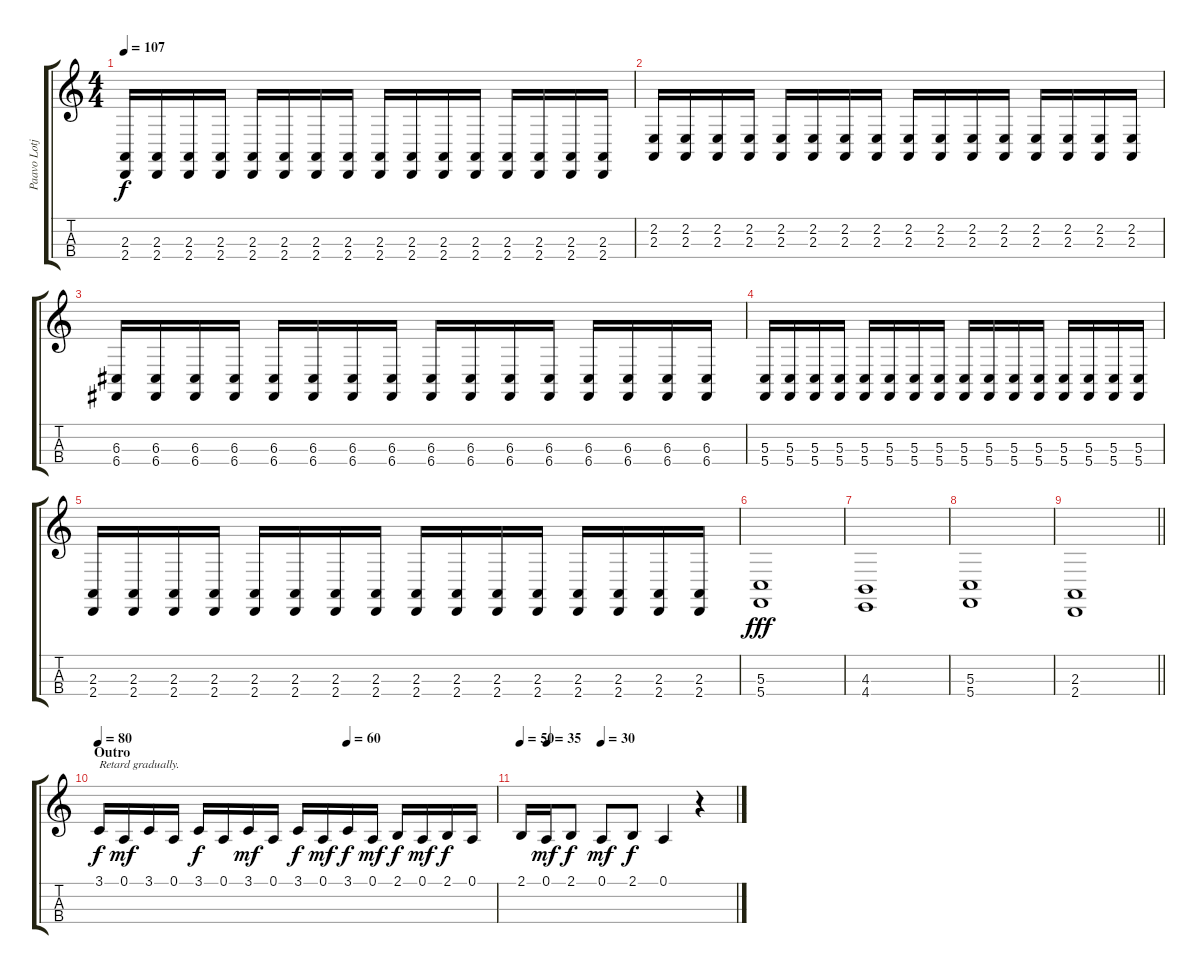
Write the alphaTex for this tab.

\track ("Paavo Lotjonen" "Paavo Lotj") {instrument cello}
\staff {score tabs}
\tuning (A3 D3 G2 C2) {hide}
\ts (4 4)
\tempo 107
\clef g2
\ks c
(2.3 2.4).16{dy f} (2.3 2.4).16 (2.3 2.4).16 (2.3 2.4).16 (2.3 2.4).16 (2.3 2.4).16 (2.3 2.4).16 (2.3 2.4).16 (2.3 2.4).16 (2.3 2.4).16 (2.3 2.4).16 (2.3 2.4).16 (2.3 2.4).16 (2.3 2.4).16 (2.3 2.4).16 (2.3 2.4).16 |
(2.2 2.3).16 (2.2 2.3).16 (2.2 2.3).16 (2.2 2.3).16 (2.2 2.3).16 (2.2 2.3).16 (2.2 2.3).16 (2.2 2.3).16 (2.2 2.3).16 (2.2 2.3).16 (2.2 2.3).16 (2.2 2.3).16 (2.2 2.3).16 (2.2 2.3).16 (2.2 2.3).16 (2.2 2.3).16 |
(6.3 6.4).16 (6.3 6.4).16 (6.3 6.4).16 (6.3 6.4).16 (6.3 6.4).16 (6.3 6.4).16 (6.3 6.4).16 (6.3 6.4).16 (6.3 6.4).16 (6.3 6.4).16 (6.3 6.4).16 (6.3 6.4).16 (6.3 6.4).16 (6.3 6.4).16 (6.3 6.4).16 (6.3 6.4).16 |
(5.3 5.4).16 (5.3 5.4).16 (5.3 5.4).16 (5.3 5.4).16 (5.3 5.4).16 (5.3 5.4).16 (5.3 5.4).16 (5.3 5.4).16 (5.3 5.4).16 (5.3 5.4).16 (5.3 5.4).16 (5.3 5.4).16 (5.3 5.4).16 (5.3 5.4).16 (5.3 5.4).16 (5.3 5.4).16 |
(2.3 2.4).16 (2.3 2.4).16 (2.3 2.4).16 (2.3 2.4).16 (2.3 2.4).16 (2.3 2.4).16 (2.3 2.4).16 (2.3 2.4).16 (2.3 2.4).16 (2.3 2.4).16 (2.3 2.4).16 (2.3 2.4).16 (2.3 2.4).16 (2.3 2.4).16 (2.3 2.4).16 (2.3 2.4).16 |
(5.3 5.4).1{dy fff} |
(4.3 4.4).1 |
(5.3 5.4).1 |
\barLineRight lightlight
(2.3 2.4).1 |
\section ("" "Outro")
\tempo 80
\tempo (60 0.625)
3.1.16{txt "Retard gradually." dy f} 0.1.16{dy mf} 3.1.16 0.1.16 3.1.16{dy f} 0.1.16 3.1.16{dy mf} 0.1.16 3.1.16{dy f} 0.1.16{dy mf} 3.1.16{dy f} 0.1.16{dy mf} 2.1.16{dy f} 0.1.16{dy mf} 2.1.16{dy f} 0.1.16 |
\tempo 50
\tempo (35 0.125)
\tempo (30 0.375)
2.1.16 0.1.16{dy mf} 2.1.8{dy f} 0.1.8{dy mf} 2.1.8{dy f} 0.1.4 r.4
